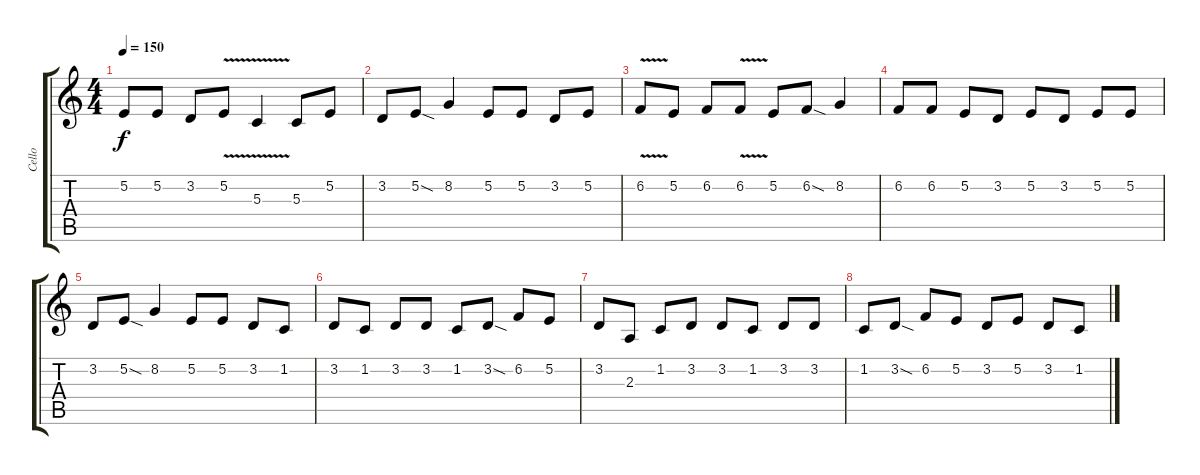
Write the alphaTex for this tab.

\track ("Cello" "Cello") {instrument cello}
\staff {score tabs}
\tuning (E4 B3 G3 D3 A2 E2) {hide}
\ts (4 4)
\tempo 150
\clef g2
\ks c
5.2.8{dy f} 5.2.8 3.2.8 5.2{v}.8 5.3{v}.4 5.3.8 5.2.8 |
3.2.8 5.2{sod}.8 8.2.4 5.2.8 5.2.8 3.2.8 5.2.8 |
6.2{v}.8 5.2.8 6.2.8 6.2{v}.8 5.2.8 6.2{sod}.8 8.2.4 |
6.2.8 6.2.8 5.2.8 3.2.8 5.2.8 3.2.8 5.2.8 5.2.8 |
3.2.8 5.2{sod}.8 8.2.4 5.2.8 5.2.8 3.2.8 1.2.8 |
3.2.8 1.2.8 3.2.8 3.2.8 1.2.8 3.2{sod}.8 6.2.8 5.2.8 |
3.2.8 2.3.8 1.2.8 3.2.8 3.2.8 1.2.8 3.2.8 3.2.8 |
1.2.8 3.2{sod}.8 6.2.8 5.2.8 3.2.8 5.2.8 3.2.8 1.2.8
